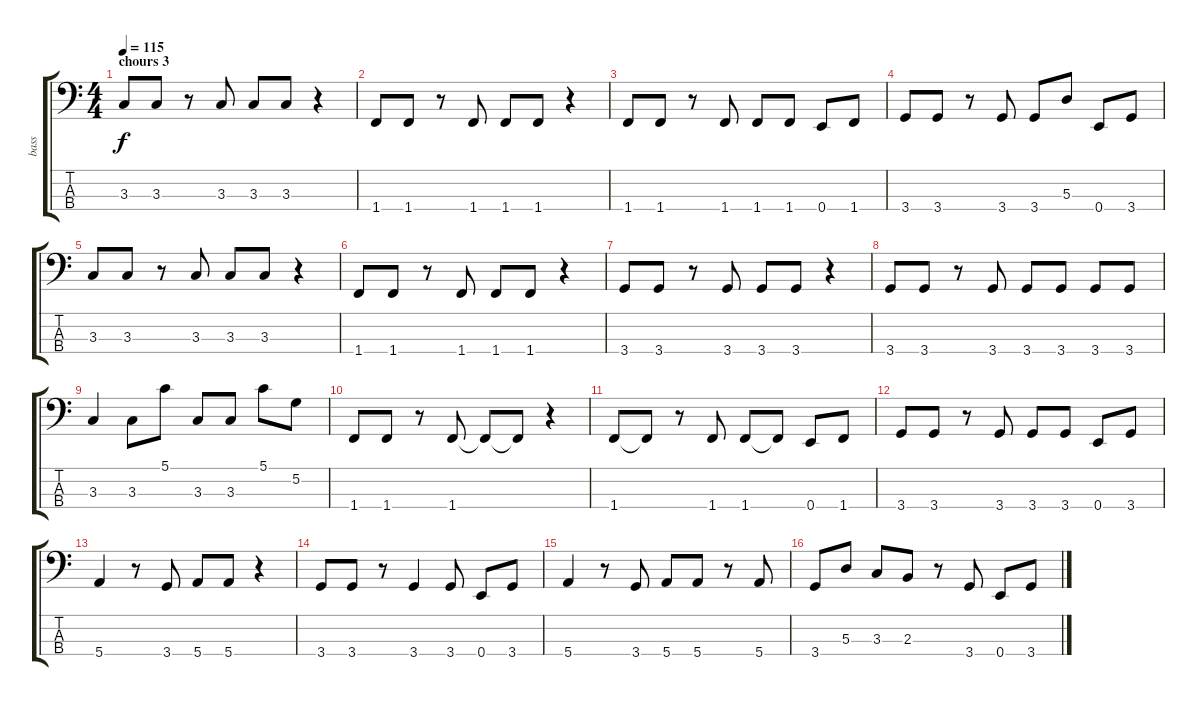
\track ("bass" "bass") {instrument electricbassfinger}
\staff {score tabs}
\tuning (G2 D2 A1 E1) {hide}
\ts (4 4)
\section ("" "chours 3")
\tempo 115
\clef f4
\ks c
3.3.8{dy f} 3.3.8 r.8 3.3.8 3.3.8 3.3.8 r.4 |
1.4.8 1.4.8 r.8 1.4.8 1.4.8 1.4.8 r.4 |
1.4.8 1.4.8 r.8 1.4.8 1.4.8 1.4.8 0.4.8 1.4.8 |
3.4.8 3.4.8 r.8 3.4.8 3.4.8 5.3.8 0.4.8 3.4.8 |
3.3.8 3.3.8 r.8 3.3.8 3.3.8 3.3.8 r.4 |
1.4.8 1.4.8 r.8 1.4.8 1.4.8 1.4.8 r.4 |
3.4.8 3.4.8 r.8 3.4.8 3.4.8 3.4.8 r.4 |
3.4.8 3.4.8 r.8 3.4.8 3.4.8 3.4.8 3.4.8 3.4.8 |
3.3.4 3.3.8 5.1.8 3.3.8 3.3.8 5.1.8 5.2.8 |
1.4.8 1.4.8 r.8 1.4.8 1.4{t}.8 1.4{t}.8 r.4 |
1.4.8 1.4{t}.8 r.8 1.4.8 1.4.8 1.4{t}.8 0.4.8 1.4.8 |
3.4.8 3.4.8 r.8 3.4.8 3.4.8 3.4.8 0.4.8 3.4.8 |
5.4.4 r.8 3.4.8 5.4.8 5.4.8 r.4 |
3.4.8 3.4.8 r.8 3.4.4 3.4.8 0.4.8 3.4.8 |
5.4.4 r.8 3.4.8 5.4.8 5.4.8 r.8 5.4.8 |
3.4.8 5.3.8 3.3.8 2.3.8 r.8 3.4.8 0.4.8 3.4.8
